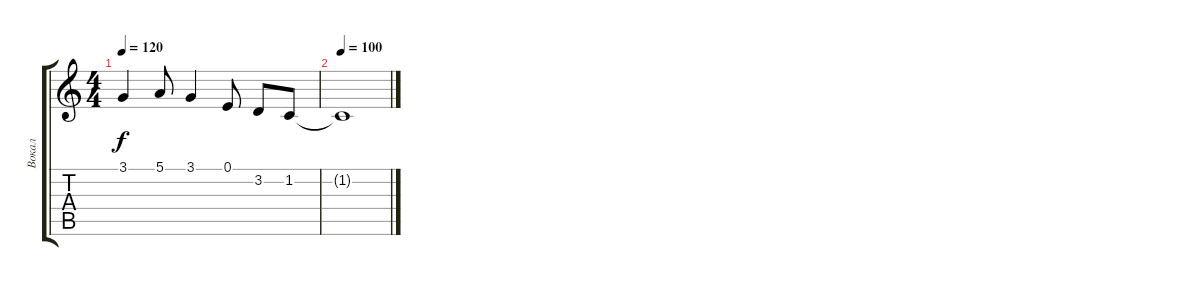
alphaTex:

\track ("Вокал" "Вокал") {instrument violin}
\staff {score tabs}
\tuning (E4 B3 G3 D3 A2 E2) {hide}
\ts (4 4)
\tempo 120
\clef g2
\ks c
3.1.4{dy f} 5.1.8 3.1.4 0.1.8 3.2.8 1.2.8 |
\tempo 100
1.2{t}.1
